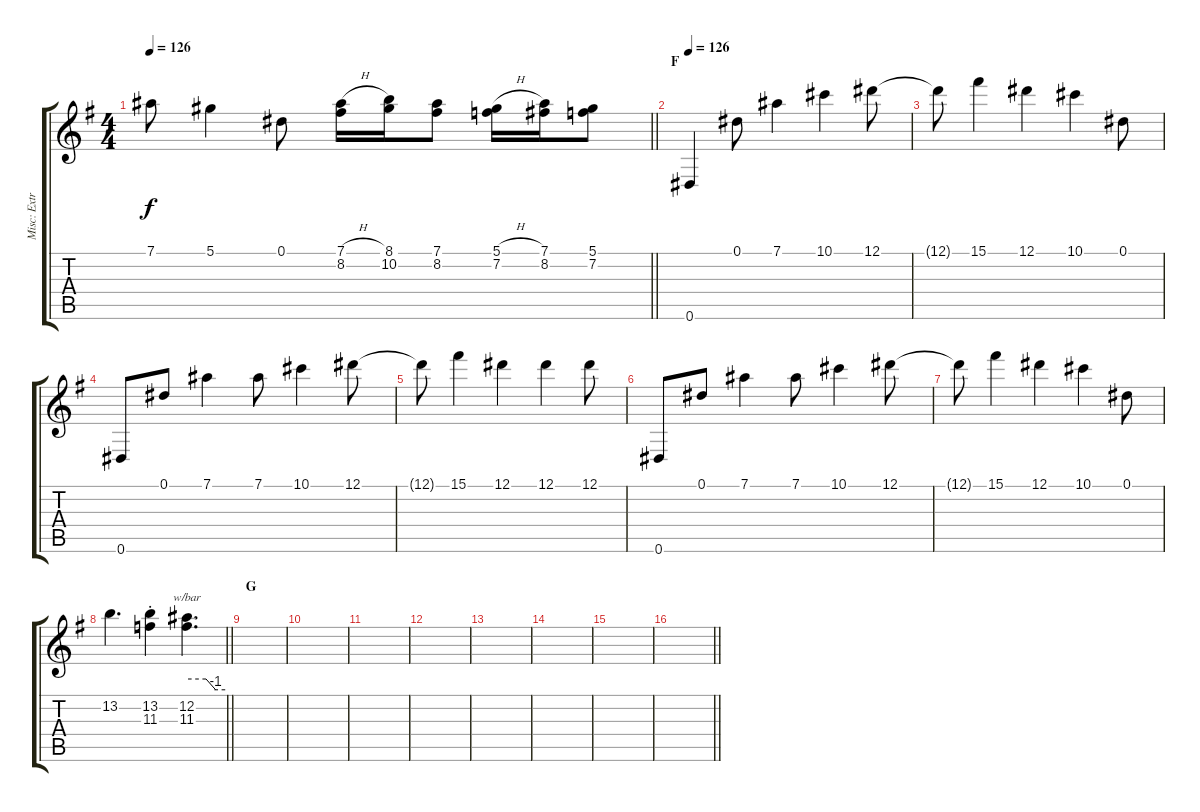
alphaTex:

\track ("Misc: Extra" "Misc: Extr") {instrument acousticguitarnylon}
\staff {score tabs}
\tuning (Eb4 Bb3 Gb3 Db3 Ab2 Eb2) {hide}
\ts (4 4)
\tempo 126
\clef g2
\barLineRight lightlight
\ks g
7.1{t}.8{dy f} 5.1.4 0.1.8 (7.1{h} 8.2).16 (8.1 10.2).16 (7.1 8.2).8 (5.1{h} 7.2).16 (7.1 8.2).16 (5.1 7.2).8 |
\section ("" "F")
\tempo 126
0.6.4 0.1.8 7.1.4 10.1.4 12.1.8 |
12.1{t}.8 15.1.4 12.1.4 10.1.4 0.1.8 |
0.6.8 0.1.8 7.1.4 7.1.8 10.1.4 12.1.8 |
12.1{t}.8 15.1.4 12.1.4 12.1.4 12.1.8 |
0.6.8 0.1.8 7.1.4 7.1.8 10.1.4 12.1.8 |
12.1{t}.8 15.1.4 12.1.4 10.1.4 0.1.8 |
\barLineRight lightlight
13.2.4{d} (13.2{st} 11.3{st}).4 (12.2 11.3).4{d tbe (custom default 0 0 30 0 45 -4 60 -4)} |
\section ("" "G")
|
|
|
|
|
|
|
\barLineRight lightlight
